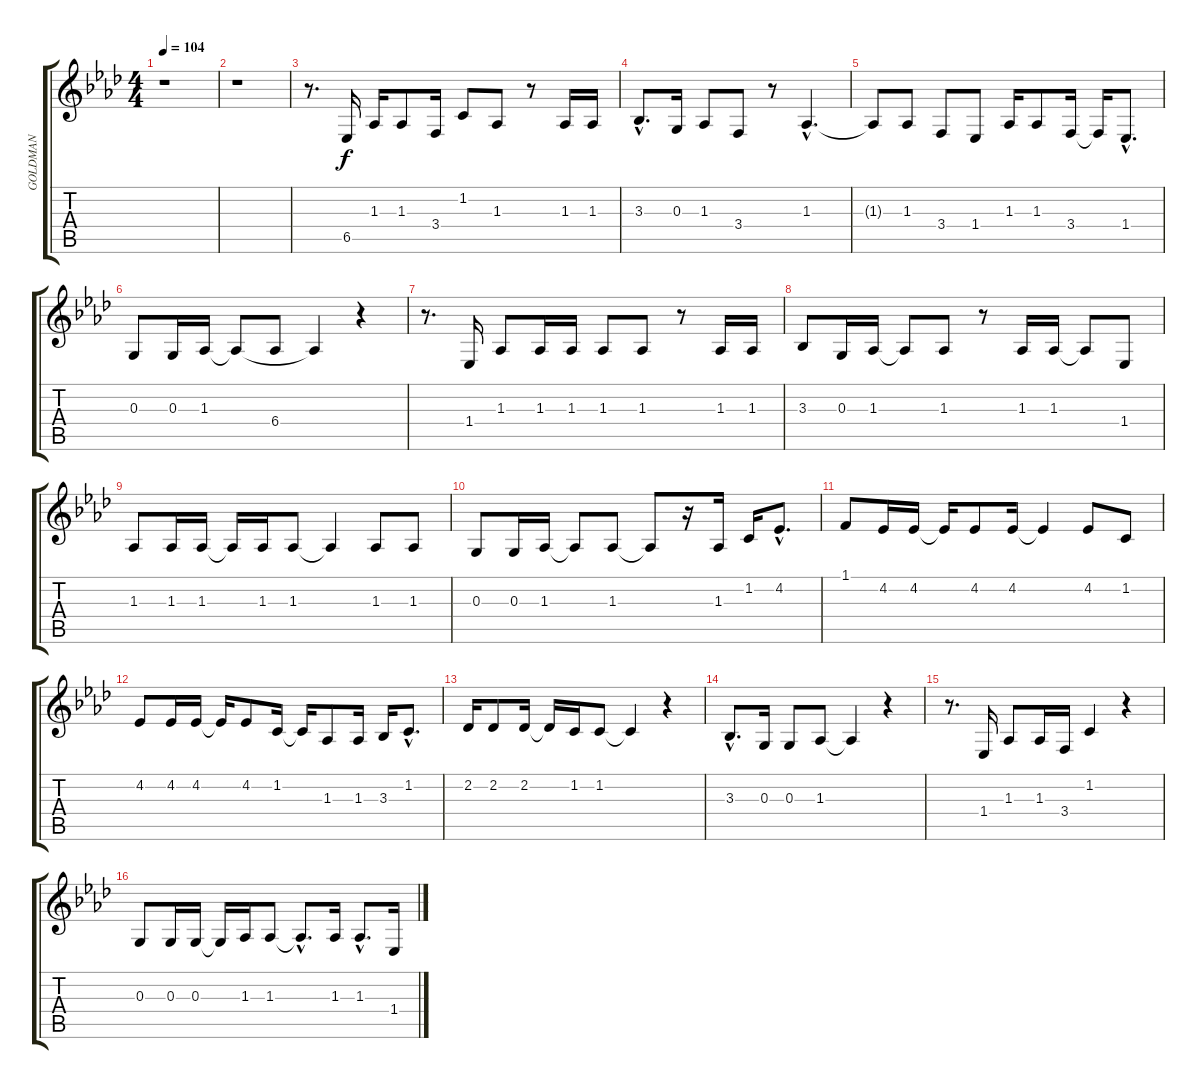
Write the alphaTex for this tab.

\track ("GOLDMAN" "GOLDMAN") {instrument accordion}
\staff {score tabs}
\tuning (E4 B3 G3 D3 A2 E2) {hide}
\ts (4 4)
\tempo 104
\clef g2
\ks ab
r.1{dy f} |
r.1 |
r.8{d} 6.5.16 1.3.16 1.3.8 3.4.16 1.2.8 1.3.8 r.8 1.3.16 1.3.16 |
3.3{hac}.8{d} 0.3.16 1.3.8 3.4.8 r.8 1.3{hac}.4{d} |
1.3{t}.8 1.3.8 3.4.8 1.4.8 1.3.16 1.3.8 3.4.16 3.4{t}.16 1.4{hac}.8{d} |
0.3.8 0.3.16 1.3.16 1.3{t}.8 6.4.8 1.3{t}.4 r.4 |
r.8{d} 1.4.16 1.3.8 1.3.16 1.3.16 1.3.8 1.3.8 r.8 1.3.16 1.3.16 |
3.3.8 0.3.16 1.3.16 1.3{t}.8 1.3.8 r.8 1.3.16 1.3.16 1.3{t}.8 1.4.8 |
1.3.8 1.3.16 1.3.16 1.3{t}.16 1.3.16 1.3.8 1.3{t}.4 1.3.8 1.3.8 |
0.3.8 0.3.16 1.3.16 1.3{t}.8 1.3.8 1.3{t}.8 r.16 1.3.16 1.2.16 4.2{hac}.8{d} |
1.1.8 4.2.16 4.2.16 4.2{t}.16 4.2.8 4.2.16 4.2{t}.4 4.2.8 1.2.8 |
4.2.8 4.2.16 4.2.16 4.2{t}.16 4.2.8 1.2.16 1.2{t}.16 1.3.8 1.3.16 3.3.16 1.2{hac}.8{d} |
2.2.16 2.2.8 2.2.16 2.2{t}.16 1.2.16 1.2.8 1.2{t}.4 r.4 |
3.3{hac}.8{d} 0.3.16 0.3.8 1.3.8 1.3{t}.4 r.4 |
r.8{d} 1.4.16 1.3.8 1.3.16 3.4.16 1.2.4 r.4 |
0.3.8 0.3.16 0.3.16 0.3{t}.16 1.3.16 1.3.8 1.3{hac t}.8{d} 1.3.16 1.3{hac}.8{d} 1.4.16
